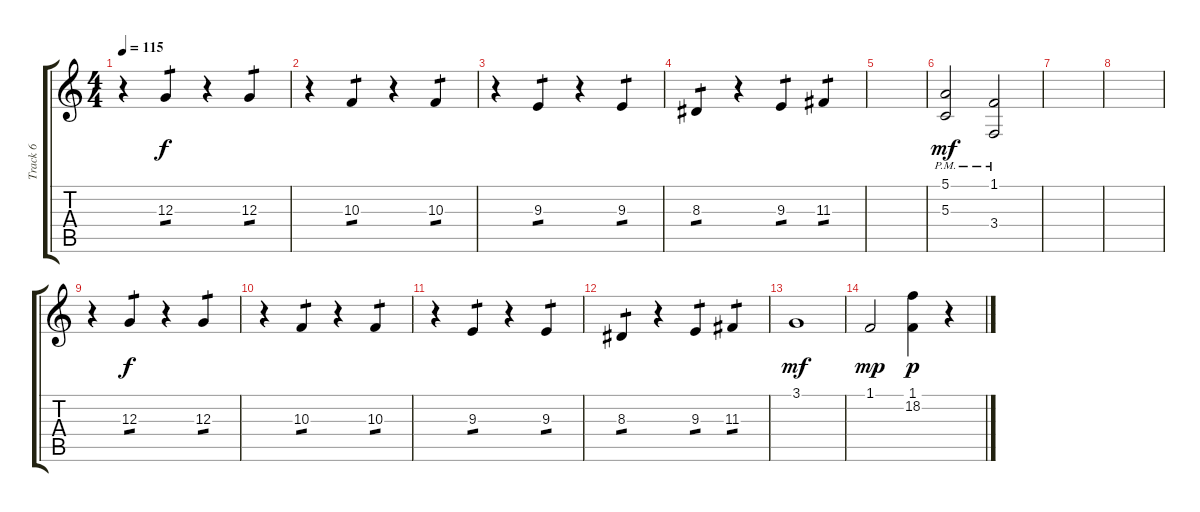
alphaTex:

\track ("Track 6" "Track 6") {instrument synthvoice}
\staff {score tabs}
\tuning (E4 B3 G3 D3 A2 E2) {hide}
\ts (4 4)
\tempo 115
\clef g2
\ks c
r.4{dy f} 12.3.4{tp 1} r.4 12.3.4{tp 1} |
r.4 10.3.4{tp 1} r.4 10.3.4{tp 1} |
r.4 9.3.4{tp 1} r.4 9.3.4{tp 1} |
8.3.4{tp 1} r.4 9.3.4{tp 1} 11.3.4{tp 1} |
|
(5.1{pm} 5.3{pm}).2{dy mf} (1.1{pm} 3.4{pm}).2 |
|
|
r.4 12.3.4{tp 1 dy f} r.4 12.3.4{tp 1} |
r.4 10.3.4{tp 1} r.4 10.3.4{tp 1} |
r.4 9.3.4{tp 1} r.4 9.3.4{tp 1} |
8.3.4{tp 1} r.4 9.3.4{tp 1} 11.3.4{tp 1} |
3.1.1{dy mf} |
1.1.2{dy mp} (1.1 18.2).4{dy p} r.4
